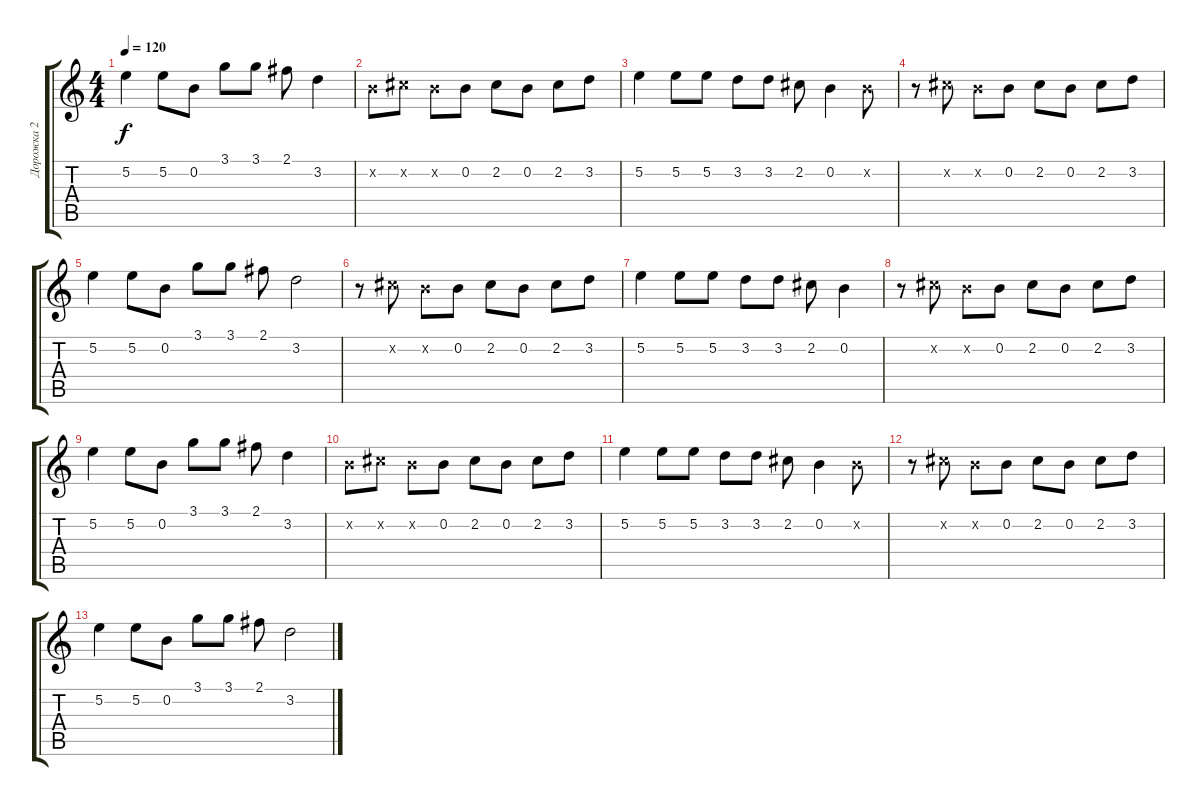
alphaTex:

\track ("Дорожка 2" "Дорожка 2") {instrument distortionguitar}
\staff {score tabs}
\tuning (E4 B3 G3 D3 A2 E2) {hide}
\ts (4 4)
\tempo 120
\clef g2
\ks c
5.2.4{dy f} 5.2.8 0.2.8 3.1.8 3.1.8 2.1.8 3.2.4 |
0.2{x}.8 2.2{x}.8 0.2{x}.8 0.2.8 2.2.8 0.2.8 2.2.8 3.2.8 |
5.2.4 5.2.8 5.2.8 3.2.8 3.2.8 2.2.8 0.2.4 0.2{x}.8 |
r.8 2.2{x}.8 0.2{x}.8 0.2.8 2.2.8 0.2.8 2.2.8 3.2.8 |
5.2.4 5.2.8 0.2.8 3.1.8 3.1.8 2.1.8 3.2.2 |
r.8 2.2{x}.8 0.2{x}.8 0.2.8 2.2.8 0.2.8 2.2.8 3.2.8 |
5.2.4 5.2.8 5.2.8 3.2.8 3.2.8 2.2.8 0.2.4 |
r.8 2.2{x}.8 0.2{x}.8 0.2.8 2.2.8 0.2.8 2.2.8 3.2.8 |
5.2.4 5.2.8 0.2.8 3.1.8 3.1.8 2.1.8 3.2.4 |
0.2{x}.8 2.2{x}.8 0.2{x}.8 0.2.8 2.2.8 0.2.8 2.2.8 3.2.8 |
5.2.4 5.2.8 5.2.8 3.2.8 3.2.8 2.2.8 0.2.4 0.2{x}.8 |
r.8 2.2{x}.8 0.2{x}.8 0.2.8 2.2.8 0.2.8 2.2.8 3.2.8 |
5.2.4 5.2.8 0.2.8 3.1.8 3.1.8 2.1.8 3.2.2
